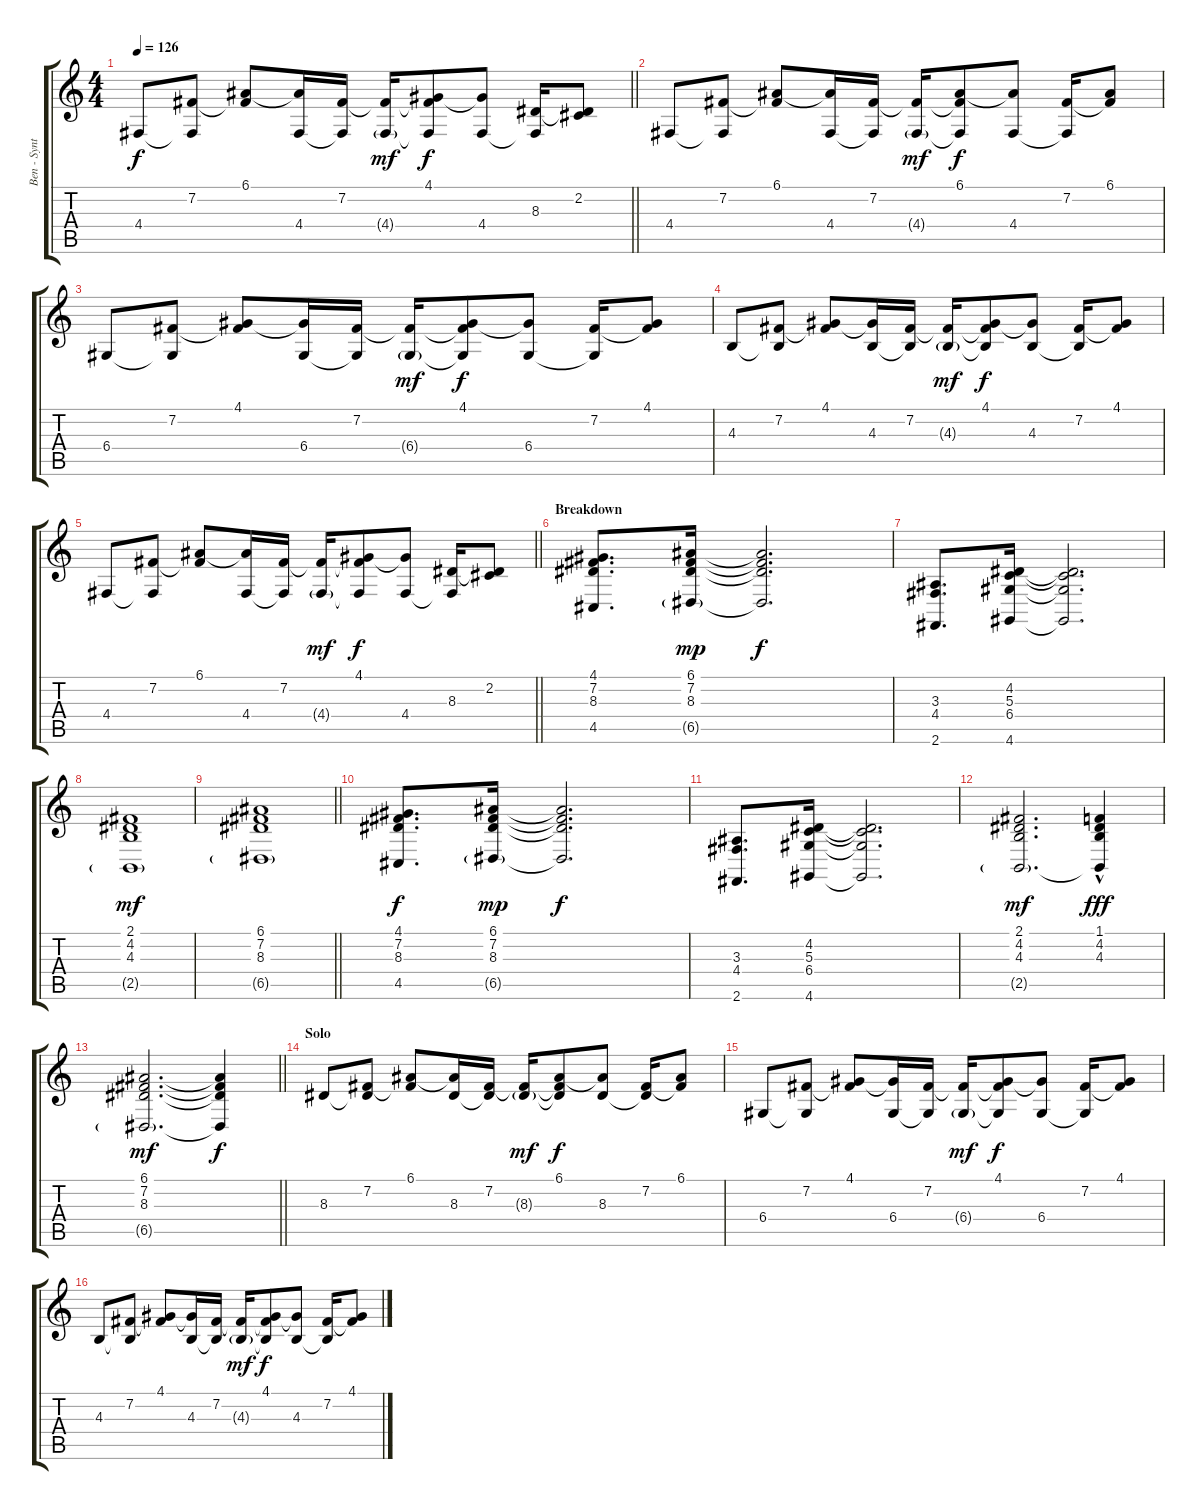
\track ("Ben - Synth 2" "Ben - Synt") {instrument lead8bassandlead}
\staff {score tabs}
\tuning (E4 B3 G3 D3 A2 E2) {hide}
\ts (4 4)
\tempo 126
\clef g2
\barLineRight lightlight
\ks c
4.4.8{dy f} (7.2 4.4{t}).8 (6.1 7.2{t}).8 (6.1{t} 4.4).16 (7.2 4.4{t}).16 (7.2{t} 4.4{g}).16{dy mf} (4.1 7.2{t} 4.4{t}).8{dy f} (4.1{t} 4.4).8 (8.3 4.4{t}).16 (2.2 8.3{t}).8 |
4.4.8 (7.2 4.4{t}).8 (6.1 7.2{t}).8 (6.1{t} 4.4).16 (7.2 4.4{t}).16 (7.2{t} 4.4{g}).16{dy mf} (6.1 7.2{t} 4.4{t}).8{dy f} (6.1{t} 4.4).8 (7.2 4.4{t}).16 (6.1 7.2{t}).8 |
6.4.8 (7.2 6.4{t}).8 (4.1 7.2{t}).8 (4.1{t} 6.4).16 (7.2 6.4{t}).16 (7.2{t} 6.4{g}).16{dy mf} (4.1 7.2{t} 6.4{t}).8{dy f} (4.1{t} 6.4).8 (7.2 6.4{t}).16 (4.1 7.2{t}).8 |
4.3.8 (7.2 4.3{t}).8 (4.1 7.2{t}).8 (4.1{t} 4.3).16 (7.2 4.3{t}).16 (7.2{t} 4.3{g}).16{dy mf} (4.1 7.2{t} 4.3{t}).8{dy f} (4.1{t} 4.3).8 (7.2 4.3{t}).16 (4.1 7.2{t}).8 |
\barLineRight lightlight
4.4.8 (7.2 4.4{t}).8 (6.1 7.2{t}).8 (6.1{t} 4.4).16 (7.2 4.4{t}).16 (7.2{t} 4.4{g}).16{dy mf} (4.1 7.2{t} 4.4{t}).8{dy f} (4.1{t} 4.4).8 (8.3 4.4{t}).16 (2.2 8.3{t}).8 |
\section ("" "Breakdown")
(4.1 7.2 8.3 4.5).8{d volume 7} (6.1 7.2 8.3 6.5{g}).16{dy mp} (6.1{t} 7.2{t} 8.3{t} 6.5{t}).2{d dy f} |
(3.3 4.4 2.6).8{d} (4.2 5.3 6.4 4.6).16 (4.2{t} 5.3{t} 6.4{t} 4.6{t}).2{d} |
(2.1 4.2 4.3 2.5{g}).1{dy mf} |
\barLineRight lightlight
(6.1 7.2 8.3 6.5{g}).1 |
(4.1 7.2 8.3 4.5).8{d dy f} (6.1 7.2 8.3 6.5{g}).16{dy mp} (6.1{t} 7.2{t} 8.3{t} 6.5{t}).2{d dy f} |
(3.3 4.4 2.6).8{d} (4.2 5.3 6.4 4.6).16 (4.2{t} 5.3{t} 6.4{t} 4.6{t}).2{d} |
(2.1 4.2 4.3 2.5{g}).2{d dy mf} (1.1{hac} 4.2 4.3 2.5{t}).4{dy fff} |
\barLineRight lightlight
(6.1 7.2 8.3 6.5{g}).2{d dy mf} (6.1{t} 7.2{t} 8.3{t} 6.5{t}).4{dy f volume 0} |
\section ("" "Solo")
8.3.8{volume 7} (7.2 8.3{t}).8 (6.1 7.2{t}).8 (6.1{t} 8.3).16 (7.2 8.3{t}).16 (7.2{t} 8.3{g}).16{dy mf} (6.1 7.2{t} 8.3{t}).8{dy f} (6.1{t} 8.3).8 (7.2 8.3{t}).16 (6.1 7.2{t}).8 |
6.4.8 (7.2 6.4{t}).8 (4.1 7.2{t}).8 (4.1{t} 6.4).16 (7.2 6.4{t}).16 (7.2{t} 6.4{g}).16{dy mf} (4.1 7.2{t} 6.4{t}).8{dy f} (4.1{t} 6.4).8 (7.2 6.4{t}).16 (4.1 7.2{t}).8 |
4.3.8 (7.2 4.3{t}).8 (4.1 7.2{t}).8 (4.1{t} 4.3).16 (7.2 4.3{t}).16 (7.2{t} 4.3{g}).16{dy mf} (4.1 7.2{t} 4.3{t}).8{dy f} (4.1{t} 4.3).8 (7.2 4.3{t}).16 (4.1 7.2{t}).8
